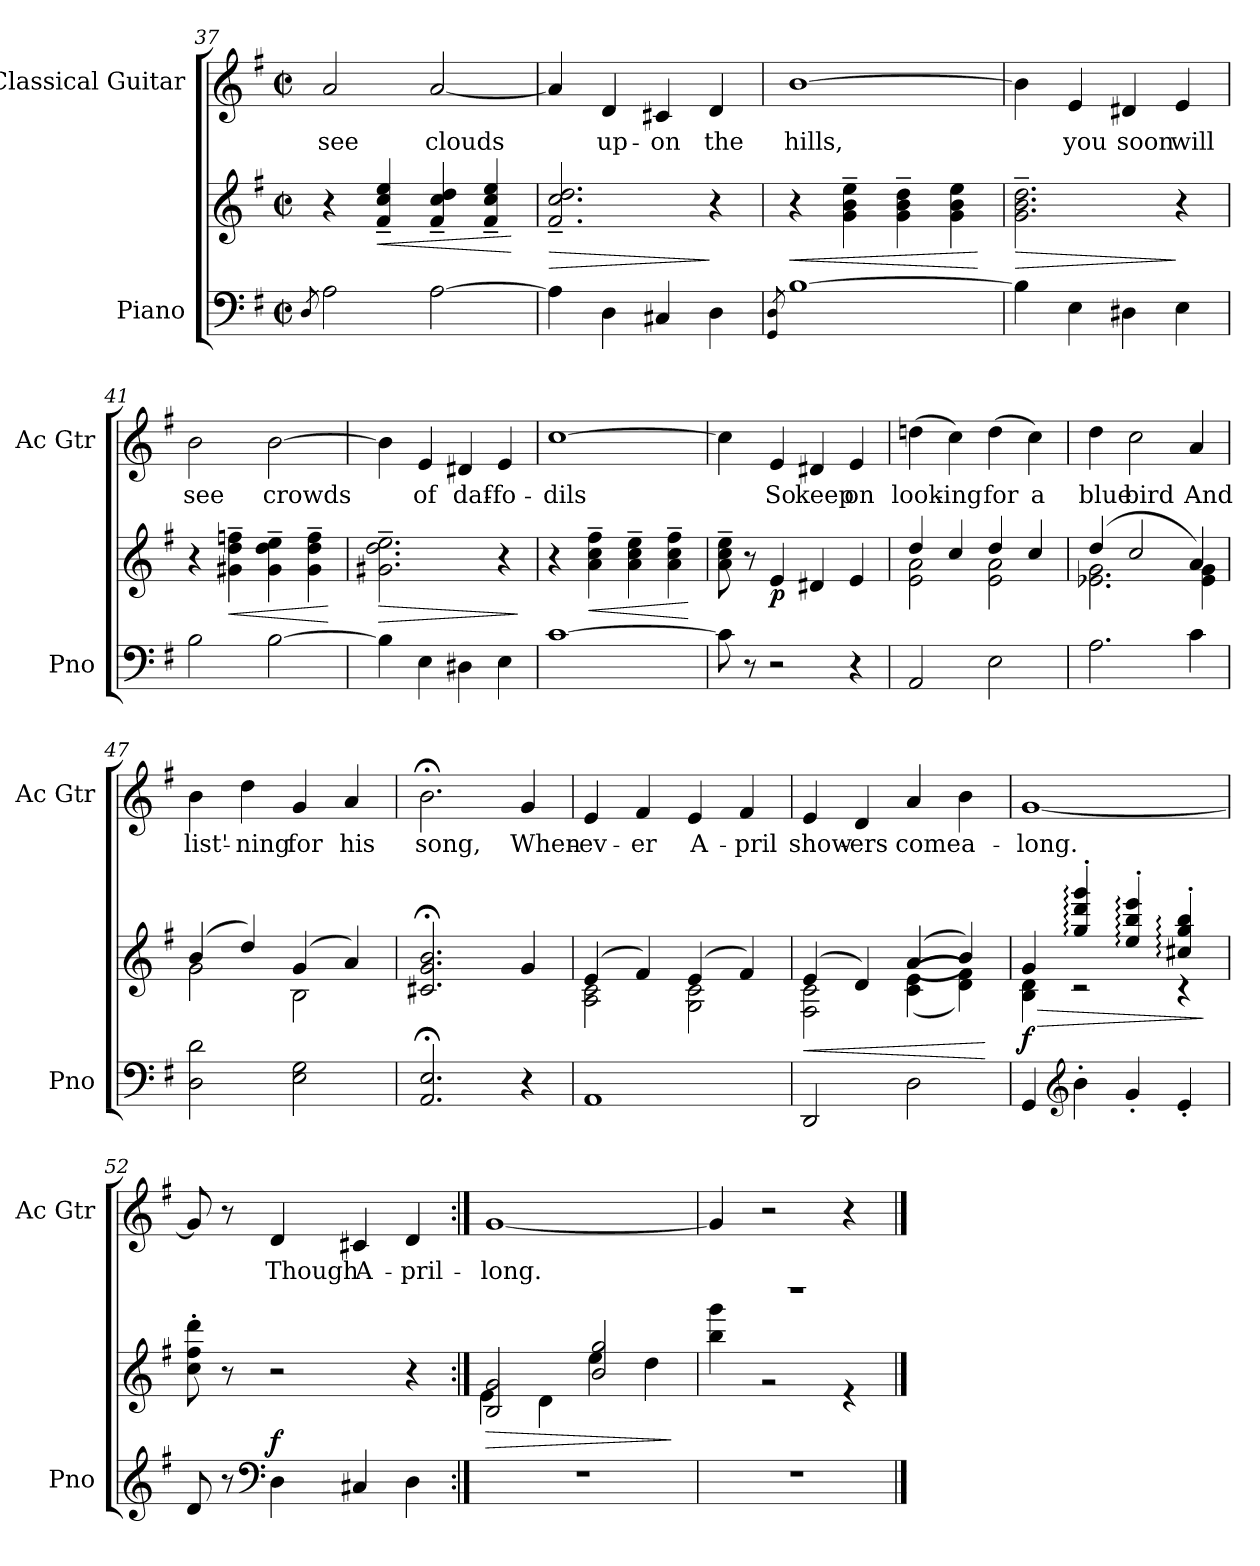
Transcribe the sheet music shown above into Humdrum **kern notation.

**kern	**kern	**dynam	**kern	**text
*part2	*part2	*part2	*part1	*part1
*staff3	*staff2	*staff2/3	*staff1	*staff1
*I"Piano	*	*	*I"Classical Guitar	*
*I'Pno	*	*	*I'Ac Gtr	*
*clefF4	*clefG2	*	*clefG2	*
*k[f#]	*k[f#]	*	*k[f#]	*
*M2/2	*M2/2	*	*M2/2	*
*met(c|)	*met(c|)	*	*met(c|)	*
=37	=37	=37	=37	=37
8qD/	.	.	.	.
!	!	!	!	!LO:LY:b
2A\	4r	.	2a/	see
!	!	!LO:HP:b	!	!
.	4f#/~ 4cc/~ 4ee/~	<	.	.
!	!	!	!	!LO:LY:b
[2A\	4f#/~ 4cc/~ 4dd/~	.	[2a/	clouds
.	4f#/~ 4cc/~ 4ee/~	.	.	.
.	.	[	.	.
!!LO:LB:g=z
=38	=38	=38	=38	=38
!	!	!LO:HP:b	!	!
4A\]	2.f#/~ 2.cc/~ 2.dd/~	>	4a/]	.
!	!	!	!	!LO:LY:b
4D\	.	.	4d/	up-
!	!	!	!	!LO:LY:b
4C#X/	.	.	4c#X/	-on
!	!	!	!	!LO:LY:b
4D\	4r	]	4d/	the
=39	=39	=39	=39	=39
8qGG/ 8qD/	.	.	.	.
!	!	!LO:HP:b	!	!LO:LY:b
[1B	4r	<	[1b	hills,
.	4g\~ 4b\~ 4ee\~	.	.	.
.	4g\~ 4b\~ 4dd\~	.	.	.
.	4g\ 4b\ 4ee\	.	.	.
.	.	[	.	.
=40	=40	=40	=40	=40
!	!	!LO:HP:b	!	!
4B\]	2.g\~ 2.b\~ 2.dd\~	>	4b\]	.
!	!	!	!	!LO:LY:b
4E\	.	.	4e/	you
!	!	!	!	!LO:LY:b
4D#X\	.	.	4d#X/	soon
!	!	!	!	!LO:LY:b
4E\	4r	]	4e/	will
=41	=41	=41	=41	=41
!	!	!	!	!LO:LY:b
2B\	4r	.	2b\	see
!	!	!LO:HP:b	!	!
.	4g#X\~ 4dd\~ 4ffn\~	<	.	.
!	!	!	!	!LO:LY:b
[2B\	4g#\~ 4dd\~ 4ee\~	.	[2b\	crowds
.	4g#\~ 4dd\~ 4ff\~	.	.	.
.	.	[	.	.
=42	=42	=42	=42	=42
!	!	!LO:HP:b	!	!
4B\]	2.g#X\~ 2.dd\~ 2.ee\~	>	4b\]	.
!	!	!	!	!LO:LY:b
4E\	.	.	4e/	of
!	!	!	!	!LO:LY:b
4D#X\	.	.	4d#X/	daf-
!	!	!	!	!LO:LY:b
4E\	4r	.	4e/	-fo-
.	.	]	.	.
=43	=43	=43	=43	=43
!	!	!	!	!LO:LY:b
[1c	4r	.	[1cc	-dils
!	!	!LO:HP:b	!	!
.	4a\~ 4cc\~ 4ff#\~	<	.	.
.	4a\~ 4cc\~ 4ee\~	.	.	.
.	4a\~ 4cc\~ 4ff#\~	.	.	.
.	.	[	.	.
!!LO:PB:g=z
=44	=44	=44	=44	=44
8c\]	8a\~ 8cc\~ 8ee\~	.	4cc\]	.
8r	8r	.	.	.
!	!	!LO:DY:b	!	!LO:LY:b
2r	4e/	p	4e/	So
!	!	!	!	!LO:LY:b
.	4d#X/	.	4d#X/	keep
!	!	!	!	!LO:LY:b
4r	4e/	.	4e/	on
=45	=45	=45	=45	=45
*	*^	*	*	*
!	!	!	!	!	!LO:LY:b
2AA/	4dd/	2e\ 2a\	.	(>4ddn\	look-
!	!	!	!	!	!LO:LY:b
.	4cc/	.	.	4cc\)	-ing
!	!	!	!	!	!LO:LY:b
2E\	4dd/	2e\ 2a\	.	(>4dd\	for
!	!	!	!	!	!LO:LY:b
.	4cc/	.	.	4cc\)	a
!!LO:LB:g=z
=46	=46	=46	=46	=46	=46
!	!	!	!	!	!LO:LY:b
2.A\	(>4dd/	2.e-X\ 2.g\	.	4dd\	blue
!	!	!	!	!	!LO:LY:b
.	2cc/	.	.	2cc\	bird
!	!	!	!	!	!LO:LY:b
4c\	4a/)	4e-\ 4g\	.	4a/	And
=47	=47	=47	=47	=47	=47
!	!	!	!	!	!LO:LY:b
2D\ 2d\	(>4b/	2g\	.	4b\	list'-
!	!	!	!	!	!LO:LY:b
.	4dd/)	.	.	4dd\	-ning
!	!	!	!	!	!LO:LY:b
2E\ 2G\	(>4g/	2B\	.	4g/	for
!	!	!	!	!	!LO:LY:b
.	4a/)	.	.	4a/	his
*	*v	*v	*	*	*
=48	=48	=48	=48	=48
!	!	!	!	!LO:LY:b
2.AA/;< 2.E/;<	2.c#X/;< 2.g/;< 2.b/;<	.	2.b;<\	song,
!	!	!	!	!LO:LY:b
4r	4g/	.	4g/	When-
=49	=49	=49	=49	=49
*	*^	*	*	*
!	!	!	!	!	!LO:LY:b
1AA	(>4e/	2A\ 2c\	.	4e/	-ev-
!	!	!	!	!	!LO:LY:b
.	4f#/)	.	.	4f#/	-er
!	!	!	!	!	!LO:LY:b
.	(>4e/	2G\ 2c\	.	4e/	A-
!	!	!	!	!	!LO:LY:b
.	4f#/)	.	.	4f#/	-pril
!!LO:LB:g=z
=50	=50	=50	=50	=50	=50
!	!	!	!LO:HP:b	!	!LO:LY:b
2DD/	(>4e/	2F#\ 2c\	<	4e/	show-
!	!	!	!	!	!LO:LY:b
.	4d/)	.	.	4d/	-ers
!	!	!	!	!	!LO:LY:b
2D\	(>(>4a/	(<(<(<4c\ 4e\	.	4a/	come
!	!	!	!	!	!LO:LY:b
.	4b/))	4d\ 4f#\)))	.	4b\	a-
*	*v	*v	*	*	*
.	.	[	.	.
=51	=51	=51	=51	=51
!	!	!LO:HP:b	!	!LO:LY:b
*	*^	*	*	*
!	!	!	!LO:DY:n=1:b	!	!
4GG/	4g/	4B\ 4d\	> f	[1g	-long.
*clefG2	*	*	*	*	*
4b'\	4gg/:' 4ddd/:' 4ggg/:'	2r	.	.	.
4g'/	4ee/:' 4bb/:' 4eee/:'	.	.	.	.
4e'/	4cc#X/:' 4gg/:' 4bb/:'	4r	.	.	.
*	*v	*v	*	*	*
.	.	]	.	.
=52	=52	=52	=52	=52
8d/	8cc\' 8ff#\' 8ddd\'	.	8g/]	.
8r	8r	.	8r	.
*clefF4	*	*	*	*
!	!	!LO:DY:a=2	!	!LO:LY:b
4D\	2r	f	4d/	Though
!	!	!	!	!LO:LY:b
4C#X/	.	.	4c#X/	A-
!	!	!	!	!LO:LY:b
4D\	4r	.	4d/	-pril-
=53:|!	=53:|!	=53:|!	=53:|!	=53:|!
!	!	!LO:HP:b	!	!LO:LY:b
*	*^	*	*	*
1r	2B/ 2g/	4e\	>	[1g	-long.
.	.	4d\	.	.	.
.	2b/ 2gg/	4ee\	.	.	.
.	.	4dd\	.	.	.
*	*v	*v	*	*	*
.	.	]	.	.
=54	=54	=54	=54	=54
*	*^	*	*	*
1r	1r	4bb\ 4ggg\	.	4g/]	.
.	.	2r	.	2r	.
.	.	4r	.	4r	.
*	*v	*v	*	*	*
==	==	==	==	==
*-	*-	*-	*-	*-
